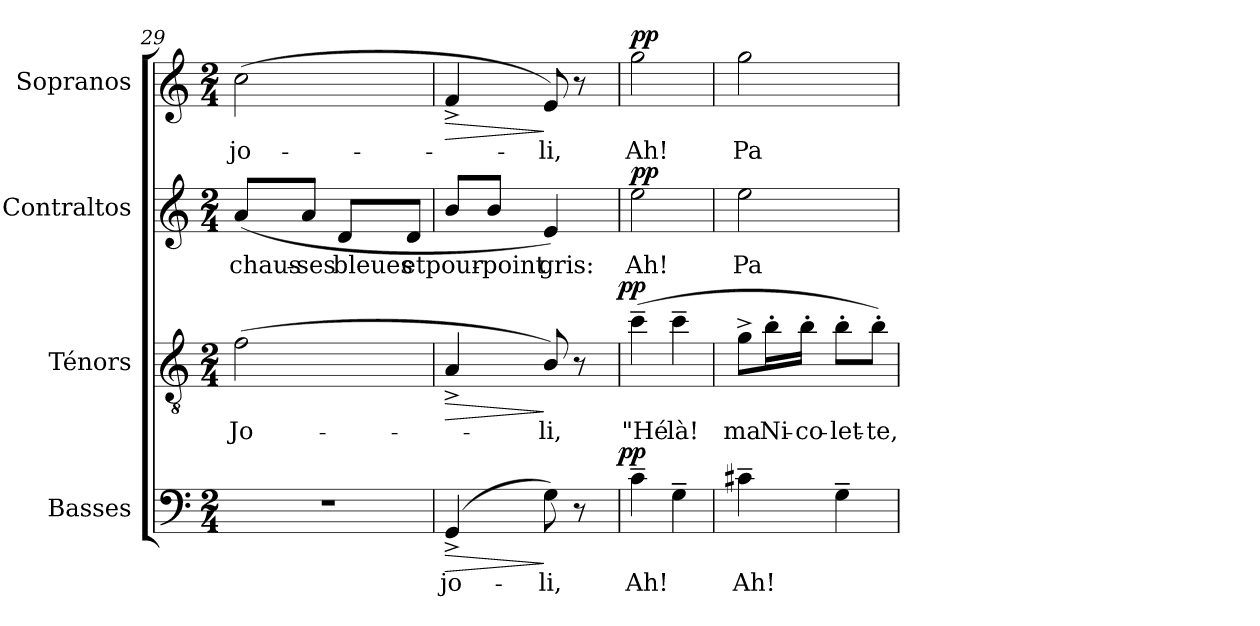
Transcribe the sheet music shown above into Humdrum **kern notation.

**kern	**text	**dynam	**kern	**text	**dynam	**kern	**text	**dynam	**kern	**text	**dynam
*part4	*part4	*part4	*part3	*part3	*part3	*part2	*part2	*part2	*part1	*part1	*part1
*staff4	*staff4	*staff4	*staff3	*staff3	*staff3	*staff2	*staff2	*staff2	*staff1	*staff1	*staff1
*I"Basses	*	*	*I"Ténors	*	*	*I"Contraltos	*	*	*I"Sopranos	*	*
*I'B.	*	*	*I'T.	*	*	*I'A.	*	*	*I'S.	*	*
*clefF4	*	*	*clefGv2	*	*	*clefG2	*	*	*clefG2	*	*
*	*	*	*ITrd7c12	*	*	*	*	*	*	*	*
*k[]	*	*	*k[]	*	*	*k[]	*	*	*k[]	*	*
*C:	*	*	*C:	*	*	*C:	*	*	*C:	*	*
*M2/4	*	*	*M2/4	*	*	*M2/4	*	*	*M2/4	*	*
=29	=29	=29	=29	=29	=29	=29	=29	=29	=29	=29	=29
!LO:N:vis=1	!	!	!	!	!	!	!	!	!	!	!
!	!	!	!	!LO:LY:b:color=#000000	!	!	!	!	!	!	!
!	!	!	!	!	!	!	!LO:LY:b:color=#000000	!	!	!	!
!	!	!	!	!	!	!	!	!	!	!LO:LY:b:color=#000000	!
2r	.	.	(2Fi\	Jo-	.	(8ai/L	chaus-	.	(2cci\	jo-	.
!	!	!	!	!	!	!	!LO:LY:b:color=#000000	!	!	!	!
.	.	.	.	.	.	8ai/J	-ses	.	.	.	.
!	!	!	!	!	!	!	!LO:LY:b:color=#000000	!	!	!	!
.	.	.	.	.	.	8di/L	bleues	.	.	.	.
!	!	!	!	!	!	!	!LO:LY:b:color=#000000	!	!	!	!
.	.	.	.	.	.	8di/J	et	.	.	.	.
=30	=30	=30	=30	=30	=30	=30	=30	=30	=30	=30	=30
!	!LO:LY:b:color=#000000	!LO:HP:b	!	!	!LO:HP:b	!	!	!	!	!	!
!	!	!	!	!	!	!	!LO:LY:b:color=#000000	!	!	!	!LO:HP:b
*^	*	*	*^	*	*	*	*	*	*	*	*
(4GG^i/	4ryy	jo-	>	4AA^i/	4ryy	.	>	8bi/L	pour-	.	4f^i/	.	>
!	!	!	!	!	!	!	!	!	!LO:LY:b:color=#000000	!	!	!	!
.	.	.	.	.	.	.	.	8bi/J	-point	.	.	.	.
!	!	!LO:LY:b:color=#000000	!	!	!	!	!	!	!	!	!	!	!
!	!	!	!	!	!	!LO:LY:b:color=#000000	!	!	!	!	!	!	!
!	!	!	!	!	!	!	!	!	!LO:LY:b:color=#000000	!	!	!	!
!	!	!	!	!	!	!	!	!	!	!	!	!LO:LY:b:color=#000000	!
8Gi\)	8ryy	-li,	]	8BBi/)	8ryy	-li,	]	4ei/)	gris:	.	8ei/)	-li,	]
8r	16ryy	.	.	8r	16ryy	.	.	.	.	.	8r	.	.
.	32ryy	.	.	.	32ryy	.	.	.	.	.	.	.	.
.	64ryy	.	.	.	64ryy	.	.	.	.	.	.	.	.
.	128...ryy	.	.	.	128...ryy	.	.	.	.	.	.	.	.
.	1024ryy	.	pp	.	1024ryy	.	pp	.	.	.	.	.	.
*v	*v	*	*	*	*	*	*	*	*	*	*	*	*
*	*	*	*v	*v	*	*	*	*	*	*	*	*
=31	=31	=31	=31	=31	=31	=31	=31	=31	=31	=31	=31
*^	*	*	*^	*	*	*	*	*	*	*	*
!	!	!LO:LY:b:color=#000000	!	!	!	!	!	!	!	!	!	!	!
*v	*v	*	*	*	*	*	*	*	*	*	*	*	*
*	*	*	*v	*v	*	*	*	*	*	*	*	*
*^	*	*	*^	*	*	*	*	*	*	*	*
!	!	!	!	!	!	!LO:LY:b:color=#000000	!	!	!	!	!	!	!
*v	*v	*	*	*	*	*	*	*	*	*	*	*	*
*	*	*	*v	*v	*	*	*	*	*	*	*	*
*^	*	*	*^	*	*	*	*	*	*	*	*
!	!	!	!	!	!	!	!	!	!LO:LY:b:color=#000000	!	!	!	!
*v	*v	*	*	*	*	*	*	*	*	*	*	*	*
*	*	*	*v	*v	*	*	*	*	*	*	*	*
*^	*	*	*^	*	*	*	*	*	*	*	*
!	!	!	!	!	!	!	!	!	!	!	!	!LO:LY:b:color=#000000	!
*v	*v	*	*	*	*	*	*	*	*	*	*	*	*
*	*	*	*v	*v	*	*	*	*	*	*	*	*
4c~i\	Ah!	.	(4c~i\	"Hé	.	2eei\	Ah!	pp	2ggi\	Ah!	pp
!	!	!	!	!LO:LY:b:color=#000000	!	!	!	!	!	!	!
4G~i\	.	.	4c~i\	là!	.	.	.	.	.	.	.
=32	=32	=32	=32	=32	=32	=32	=32	=32	=32	=32	=32
!	!LO:LY:b:color=#000000	!	!	!	!	!	!	!	!	!	!
!	!	!	!	!LO:LY:b:color=#000000	!	!	!	!	!	!	!
!	!	!	!	!	!	!	!LO:LY:b:color=#000000	!	!	!	!
!	!	!	!	!	!	!	!	!	!	!LO:LY:b:color=#000000	!
4c#X~i\	Ah!	.	8G^i\L	ma	.	2eei\	Pa-	.	2ggi\	Pa-	.
!	!	!	!	!LO:LY:b:color=#000000	!	!	!	!	!	!	!
.	.	.	16B'i\L	Ni-	.	.	.	.	.	.	.
!	!	!	!	!LO:LY:b:color=#000000	!	!	!	!	!	!	!
.	.	.	16B'i\JJ	-co-	.	.	.	.	.	.	.
!	!	!	!	!LO:LY:b:color=#000000	!	!	!	!	!	!	!
4G~i\	.	.	8B'i\L	-let-	.	.	.	.	.	.	.
!	!	!	!	!LO:LY:b:color=#000000	!	!	!	!	!	!	!
.	.	.	8B'i\J)	-te,	.	.	.	.	.	.	.
=	=	=	=	=	=	=	=	=	=	=	=
*-	*-	*-	*-	*-	*-	*-	*-	*-	*-	*-	*-
